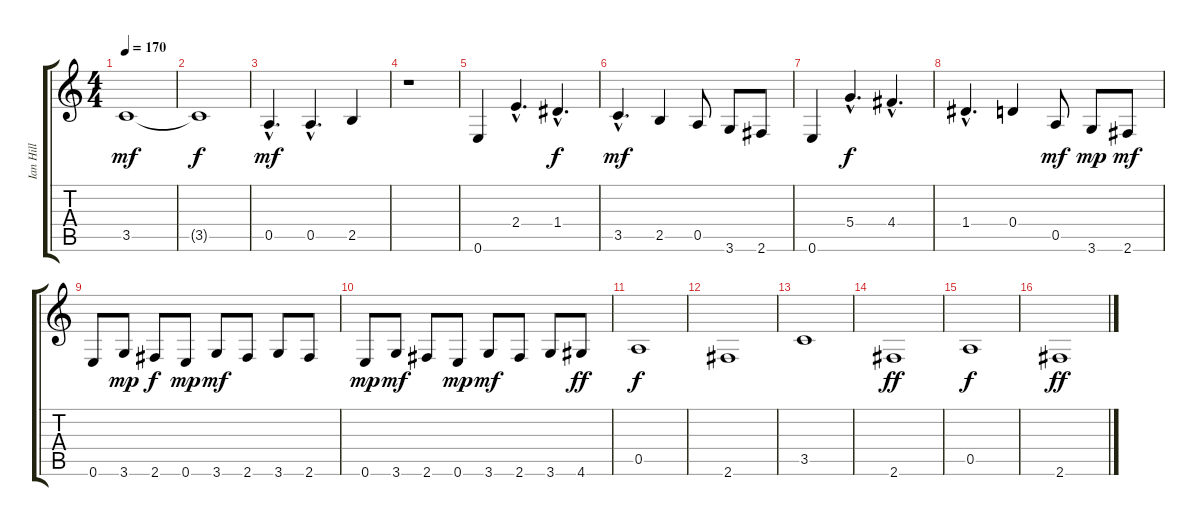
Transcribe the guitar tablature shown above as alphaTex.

\track ("Ian Hill" "Ian Hill") {instrument electricbasspick}
\staff {score tabs}
\tuning (E4 B3 G3 D3 A2 E2) {hide}
\ts (4 4)
\tempo 170
\clef g2
\ks c
3.5.1{dy mf} |
3.5{t}.1{dy f} |
0.5{hac}.4{d dy mf} 0.5{hac}.4{d} 2.5.4 |
r.1 |
0.6.4 2.4{hac}.4{d} 1.4{hac}.4{d dy f} |
3.5{hac}.4{d dy mf} 2.5.4 0.5.8 3.6.8 2.6.8 |
0.6.4 5.4{hac}.4{d dy f} 4.4{hac}.4{d} |
1.4{hac}.4{d} 0.4.4 0.5.8{dy mf} 3.6.8{dy mp} 2.6.8{dy mf} |
0.6.8 3.6.8{dy mp} 2.6.8{dy f} 0.6.8{dy mp} 3.6.8{dy mf} 2.6.8 3.6.8 2.6.8 |
0.6.8{dy mp} 3.6.8{dy mf} 2.6.8 0.6.8{dy mp} 3.6.8{dy mf} 2.6.8 3.6.8 4.6.8{dy ff} |
0.5.1{dy f} |
2.6.1 |
3.5.1 |
2.6.1{dy ff} |
0.5.1{dy f} |
2.6.1{dy ff}
